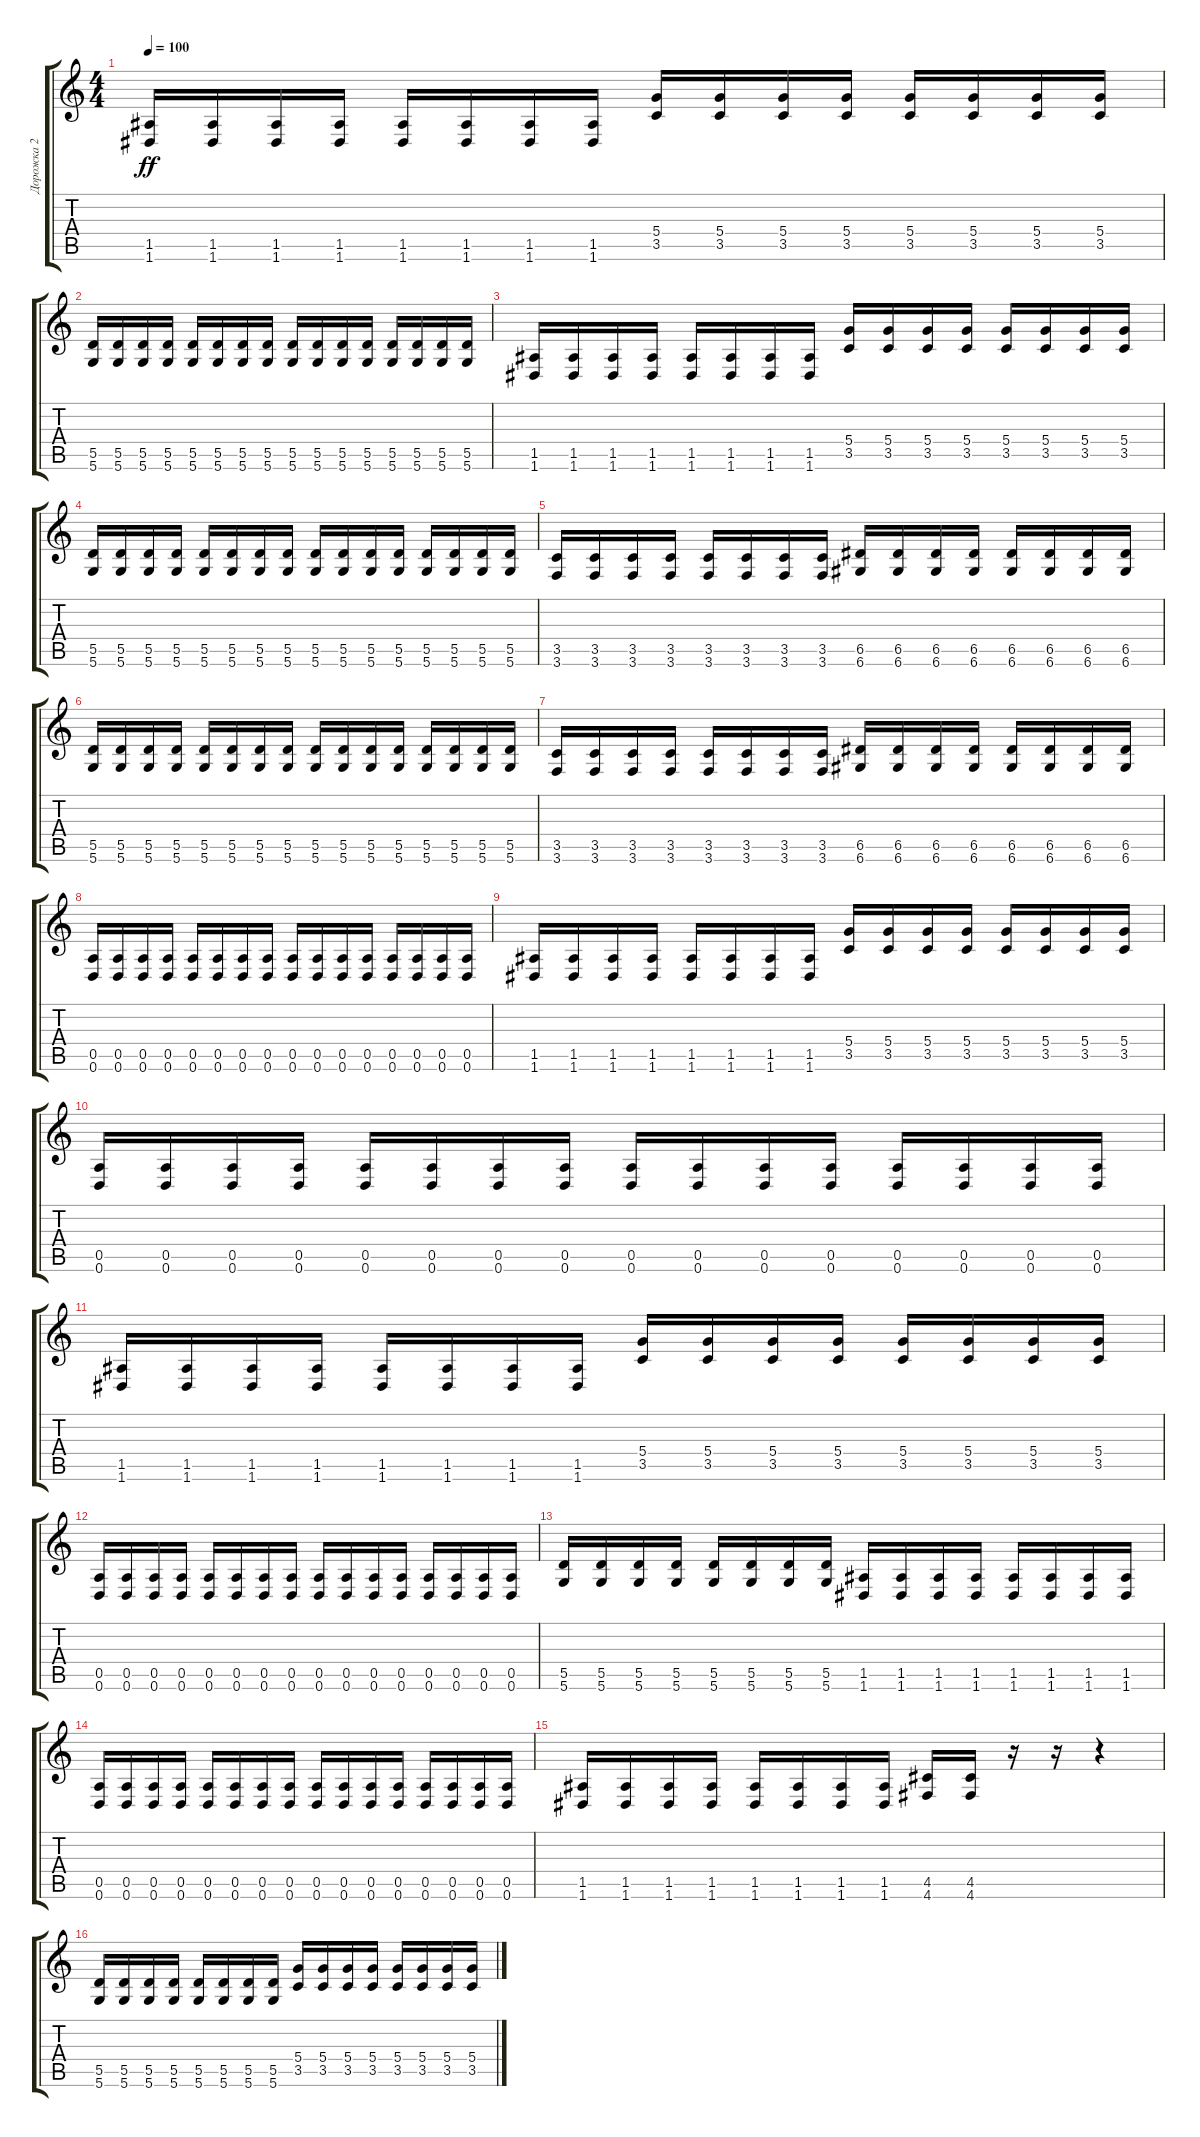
\track ("Дорожка 2" "Дорожка 2") {instrument contrabass}
\staff {score tabs}
\tuning (E4 B3 G3 D3 A2 D2) {hide}
\ts (4 4)
\tempo 100
\clef g2
\ks c
(1.5 1.6).16{dy ff} (1.5 1.6).16 (1.5 1.6).16 (1.5 1.6).16 (1.5 1.6).16 (1.5 1.6).16 (1.5 1.6).16 (1.5 1.6).16 (5.4 3.5).16 (5.4 3.5).16 (5.4 3.5).16 (5.4 3.5).16 (5.4 3.5).16 (5.4 3.5).16 (5.4 3.5).16 (5.4 3.5).16 |
(5.5 5.6).16 (5.5 5.6).16 (5.5 5.6).16 (5.5 5.6).16 (5.5 5.6).16 (5.5 5.6).16 (5.5 5.6).16 (5.5 5.6).16 (5.5 5.6).16 (5.5 5.6).16 (5.5 5.6).16 (5.5 5.6).16 (5.5 5.6).16 (5.5 5.6).16 (5.5 5.6).16 (5.5 5.6).16 |
(1.5 1.6).16 (1.5 1.6).16 (1.5 1.6).16 (1.5 1.6).16 (1.5 1.6).16 (1.5 1.6).16 (1.5 1.6).16 (1.5 1.6).16 (5.4 3.5).16 (5.4 3.5).16 (5.4 3.5).16 (5.4 3.5).16 (5.4 3.5).16 (5.4 3.5).16 (5.4 3.5).16 (5.4 3.5).16 |
(5.5 5.6).16 (5.5 5.6).16 (5.5 5.6).16 (5.5 5.6).16 (5.5 5.6).16 (5.5 5.6).16 (5.5 5.6).16 (5.5 5.6).16 (5.5 5.6).16 (5.5 5.6).16 (5.5 5.6).16 (5.5 5.6).16 (5.5 5.6).16 (5.5 5.6).16 (5.5 5.6).16 (5.5 5.6).16 |
(3.5 3.6).16 (3.5 3.6).16 (3.5 3.6).16 (3.5 3.6).16 (3.5 3.6).16 (3.5 3.6).16 (3.5 3.6).16 (3.5 3.6).16 (6.5 6.6).16 (6.5 6.6).16 (6.5 6.6).16 (6.5 6.6).16 (6.5 6.6).16 (6.5 6.6).16 (6.5 6.6).16 (6.5 6.6).16 |
(5.5 5.6).16 (5.5 5.6).16 (5.5 5.6).16 (5.5 5.6).16 (5.5 5.6).16 (5.5 5.6).16 (5.5 5.6).16 (5.5 5.6).16 (5.5 5.6).16 (5.5 5.6).16 (5.5 5.6).16 (5.5 5.6).16 (5.5 5.6).16 (5.5 5.6).16 (5.5 5.6).16 (5.5 5.6).16 |
(3.5 3.6).16 (3.5 3.6).16 (3.5 3.6).16 (3.5 3.6).16 (3.5 3.6).16 (3.5 3.6).16 (3.5 3.6).16 (3.5 3.6).16 (6.5 6.6).16 (6.5 6.6).16 (6.5 6.6).16 (6.5 6.6).16 (6.5 6.6).16 (6.5 6.6).16 (6.5 6.6).16 (6.5 6.6).16 |
(0.5 0.6).16 (0.5 0.6).16 (0.5 0.6).16 (0.5 0.6).16 (0.5 0.6).16 (0.5 0.6).16 (0.5 0.6).16 (0.5 0.6).16 (0.5 0.6).16 (0.5 0.6).16 (0.5 0.6).16 (0.5 0.6).16 (0.5 0.6).16 (0.5 0.6).16 (0.5 0.6).16 (0.5 0.6).16 |
(1.5 1.6).16 (1.5 1.6).16 (1.5 1.6).16 (1.5 1.6).16 (1.5 1.6).16 (1.5 1.6).16 (1.5 1.6).16 (1.5 1.6).16 (5.4 3.5).16 (5.4 3.5).16 (5.4 3.5).16 (5.4 3.5).16 (5.4 3.5).16 (5.4 3.5).16 (5.4 3.5).16 (5.4 3.5).16 |
(0.5 0.6).16 (0.5 0.6).16 (0.5 0.6).16 (0.5 0.6).16 (0.5 0.6).16 (0.5 0.6).16 (0.5 0.6).16 (0.5 0.6).16 (0.5 0.6).16 (0.5 0.6).16 (0.5 0.6).16 (0.5 0.6).16 (0.5 0.6).16 (0.5 0.6).16 (0.5 0.6).16 (0.5 0.6).16 |
(1.5 1.6).16 (1.5 1.6).16 (1.5 1.6).16 (1.5 1.6).16 (1.5 1.6).16 (1.5 1.6).16 (1.5 1.6).16 (1.5 1.6).16 (5.4 3.5).16 (5.4 3.5).16 (5.4 3.5).16 (5.4 3.5).16 (5.4 3.5).16 (5.4 3.5).16 (5.4 3.5).16 (5.4 3.5).16 |
(0.5 0.6).16 (0.5 0.6).16 (0.5 0.6).16 (0.5 0.6).16 (0.5 0.6).16 (0.5 0.6).16 (0.5 0.6).16 (0.5 0.6).16 (0.5 0.6).16 (0.5 0.6).16 (0.5 0.6).16 (0.5 0.6).16 (0.5 0.6).16 (0.5 0.6).16 (0.5 0.6).16 (0.5 0.6).16 |
(5.5 5.6).16 (5.5 5.6).16 (5.5 5.6).16 (5.5 5.6).16 (5.5 5.6).16 (5.5 5.6).16 (5.5 5.6).16 (5.5 5.6).16 (1.5 1.6).16 (1.5 1.6).16 (1.5 1.6).16 (1.5 1.6).16 (1.5 1.6).16 (1.5 1.6).16 (1.5 1.6).16 (1.5 1.6).16 |
(0.5 0.6).16 (0.5 0.6).16 (0.5 0.6).16 (0.5 0.6).16 (0.5 0.6).16 (0.5 0.6).16 (0.5 0.6).16 (0.5 0.6).16 (0.5 0.6).16 (0.5 0.6).16 (0.5 0.6).16 (0.5 0.6).16 (0.5 0.6).16 (0.5 0.6).16 (0.5 0.6).16 (0.5 0.6).16 |
(1.5 1.6).16 (1.5 1.6).16 (1.5 1.6).16 (1.5 1.6).16 (1.5 1.6).16 (1.5 1.6).16 (1.5 1.6).16 (1.5 1.6).16 (4.5 4.6).16 (4.5 4.6).16 r.16 r.16 r.4 |
(5.5 5.6).16 (5.5 5.6).16 (5.5 5.6).16 (5.5 5.6).16 (5.5 5.6).16 (5.5 5.6).16 (5.5 5.6).16 (5.5 5.6).16 (5.4 3.5).16 (5.4 3.5).16 (5.4 3.5).16 (5.4 3.5).16 (5.4 3.5).16 (5.4 3.5).16 (5.4 3.5).16 (5.4 3.5).16
